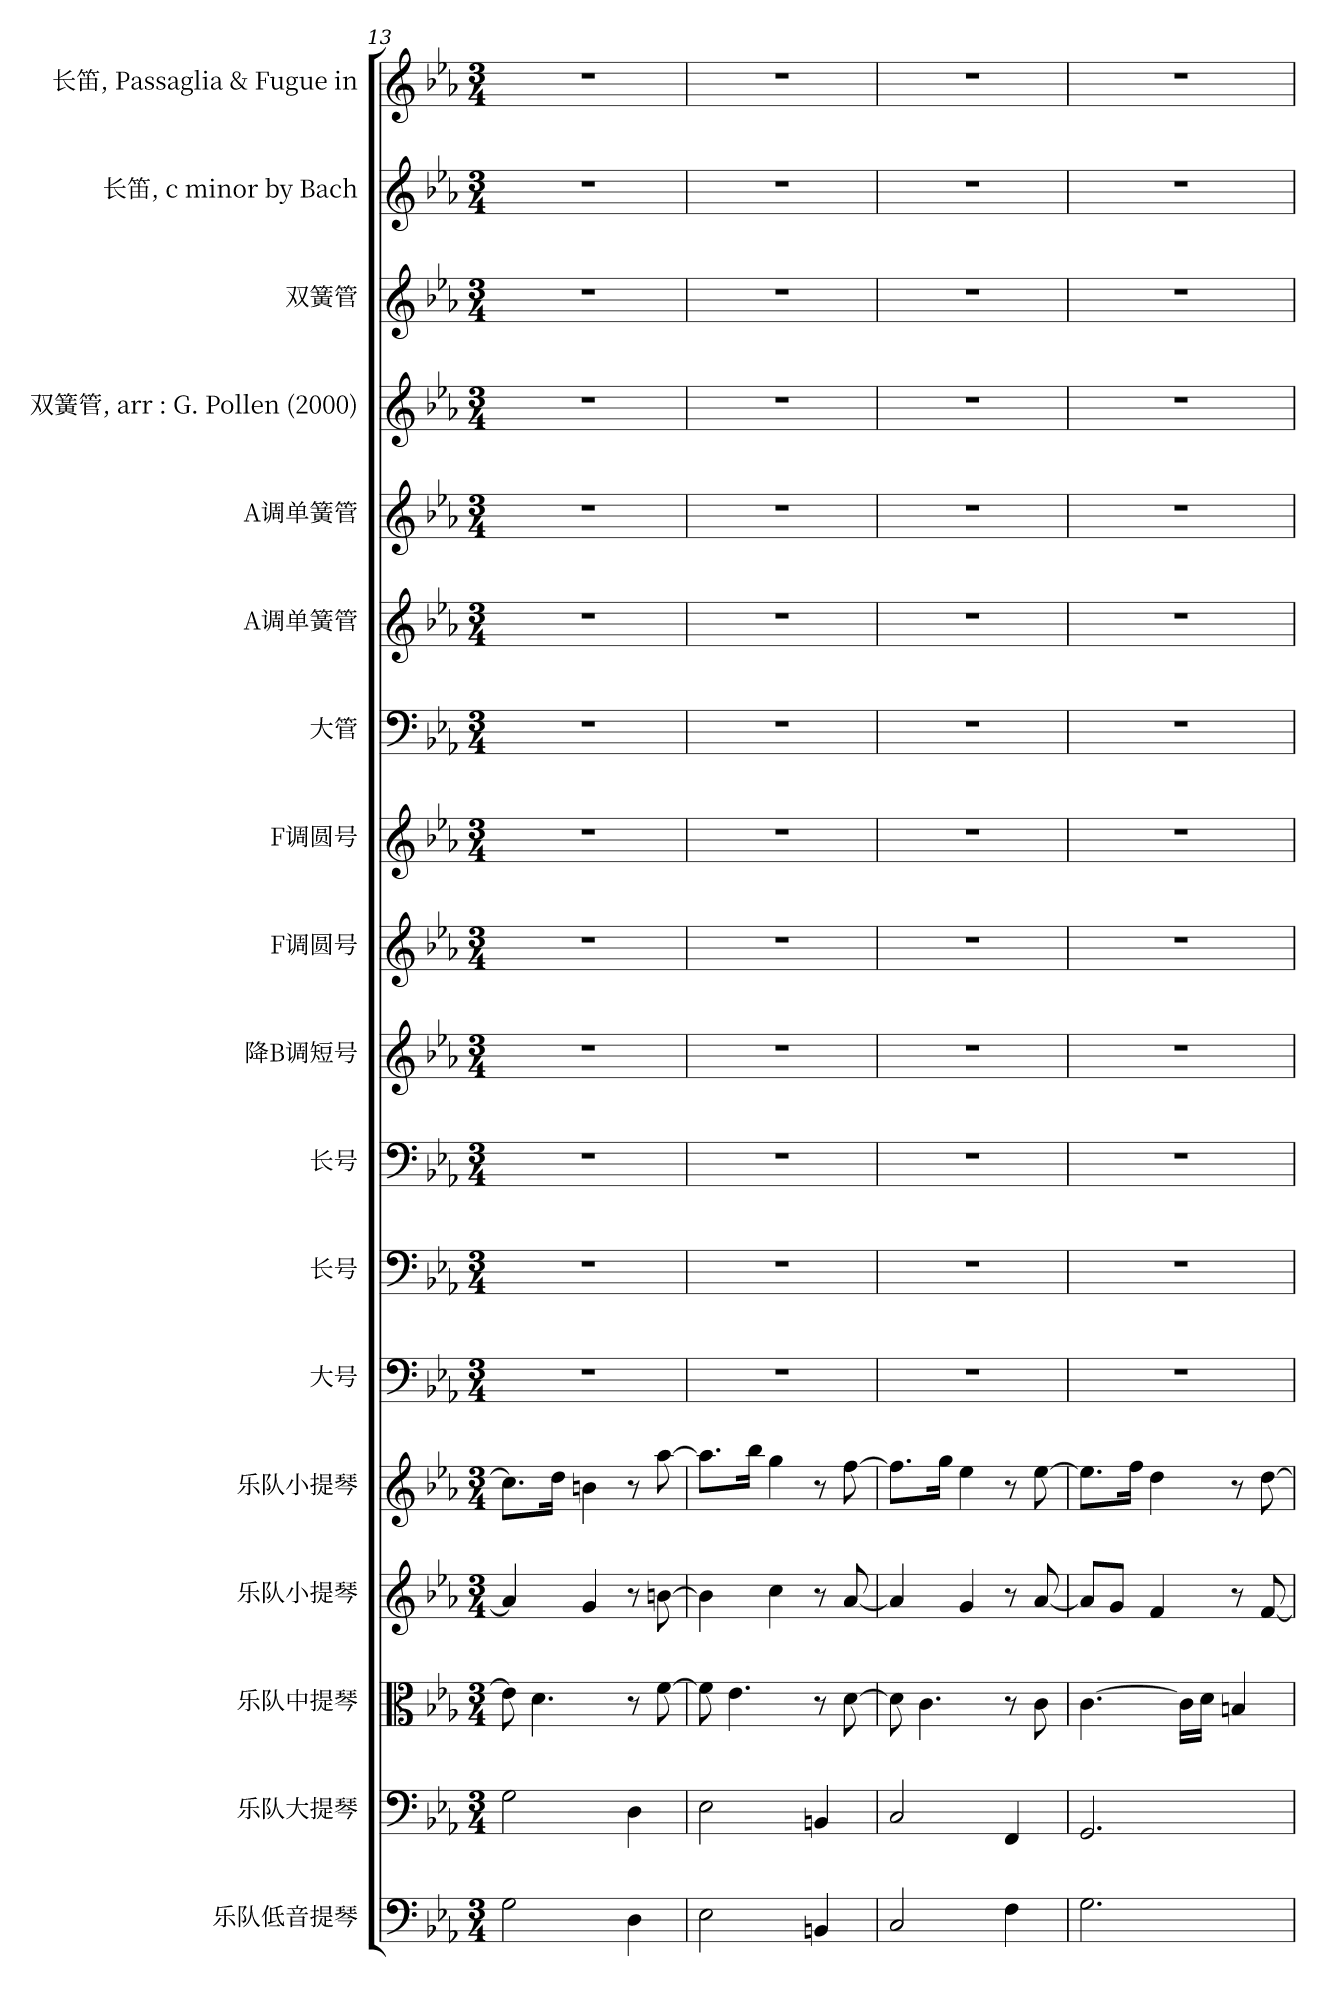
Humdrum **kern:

**kern	**kern	**kern	**kern	**kern	**kern	**kern	**kern	**kern	**kern	**kern	**kern	**kern	**kern	**kern	**kern	**kern	**kern
*part18	*part17	*part16	*part15	*part14	*part13	*part12	*part11	*part10	*part9	*part8	*part7	*part6	*part5	*part4	*part3	*part2	*part1
*staff18	*staff17	*staff16	*staff15	*staff14	*staff13	*staff12	*staff11	*staff10	*staff9	*staff8	*staff7	*staff6	*staff5	*staff4	*staff3	*staff2	*staff1
*I"乐队低音提琴	*I"乐队大提琴	*I"乐队中提琴	*I"乐队小提琴	*I"乐队小提琴	*I"大号	*I"长号	*I"长号	*I"降B调短号	*I"F调圆号	*I"F调圆号	*I"大管	*I"A调单簧管	*I"A调单簧管	*I"双簧管, arr :  G. Pollen (2000)	*I"双簧管	*I"长笛, c minor by Bach	*I"长笛, Passaglia &amp; Fugue in
*clefF4	*clefF4	*clefC3	*clefG2	*clefG2	*clefF4	*clefF4	*clefF4	*clefG2	*clefG2	*clefG2	*clefF4	*clefG2	*clefG2	*clefG2	*clefG2	*clefG2	*clefG2
*ITrd7c12	*	*	*	*	*	*	*	*ITrd1c2	*ITrd4c7	*ITrd4c7	*	*ITrd2c3	*ITrd2c3	*	*	*	*
*k[b-e-a-]	*k[b-e-a-]	*k[b-e-a-]	*k[b-e-a-]	*k[b-e-a-]	*k[b-e-a-]	*k[b-e-a-]	*k[b-e-a-]	*k[b-e-a-d-g-]	*k[b-e-a-d-]	*k[b-e-a-d-]	*k[b-e-a-]	*k[]	*k[]	*k[b-e-a-]	*k[b-e-a-]	*k[b-e-a-]	*k[b-e-a-]
*M3/4	*M3/4	*M3/4	*M3/4	*M3/4	*M3/4	*M3/4	*M3/4	*M3/4	*M3/4	*M3/4	*M3/4	*M3/4	*M3/4	*M3/4	*M3/4	*M3/4	*M3/4
=13	=13	=13	=13	=13	=13	=13	=13	=13	=13	=13	=13	=13	=13	=13	=13	=13	=13
2GG\	2G\	8e-\]	4a-/]	8.cc\L]	2.r	2.r	2.r	2.r	2.r	2.r	2.r	2.r	2.r	2.r	2.r	2.r	2.r
.	.	4.d\	.	.	.	.	.	.	.	.	.	.	.	.	.	.	.
.	.	.	.	16dd\Jk	.	.	.	.	.	.	.	.	.	.	.	.	.
.	.	.	4g/	4bn\	.	.	.	.	.	.	.	.	.	.	.	.	.
4DD\	4D\	8r	8r	8r	.	.	.	.	.	.	.	.	.	.	.	.	.
.	.	[8f\	[8bn\	[8aa-\	.	.	.	.	.	.	.	.	.	.	.	.	.
=14	=14	=14	=14	=14	=14	=14	=14	=14	=14	=14	=14	=14	=14	=14	=14	=14	=14
2EE-\	2E-\	8f\]	4b\]	8.aa-\L]	2.r	2.r	2.r	2.r	2.r	2.r	2.r	2.r	2.r	2.r	2.r	2.r	2.r
.	.	4.e-\	.	.	.	.	.	.	.	.	.	.	.	.	.	.	.
.	.	.	.	16bb-\Jk	.	.	.	.	.	.	.	.	.	.	.	.	.
.	.	.	4cc\	4gg\	.	.	.	.	.	.	.	.	.	.	.	.	.
4BBBn/	4BBn/	8r	8r	8r	.	.	.	.	.	.	.	.	.	.	.	.	.
.	.	[8d\	[8a-/	[8ff\	.	.	.	.	.	.	.	.	.	.	.	.	.
!!LO:PB:g=z
=15	=15	=15	=15	=15	=15	=15	=15	=15	=15	=15	=15	=15	=15	=15	=15	=15	=15
2CC/	2C/	8d\]	4a-/]	8.ff\L]	2.r	2.r	2.r	2.r	2.r	2.r	2.r	2.r	2.r	2.r	2.r	2.r	2.r
.	.	4.c\	.	.	.	.	.	.	.	.	.	.	.	.	.	.	.
.	.	.	.	16gg\Jk	.	.	.	.	.	.	.	.	.	.	.	.	.
.	.	.	4g/	4ee-\	.	.	.	.	.	.	.	.	.	.	.	.	.
4FF\	4FF/	8r	8r	8r	.	.	.	.	.	.	.	.	.	.	.	.	.
.	.	8c\	[8a-/	[8ee-\	.	.	.	.	.	.	.	.	.	.	.	.	.
=16	=16	=16	=16	=16	=16	=16	=16	=16	=16	=16	=16	=16	=16	=16	=16	=16	=16
2.GG\	2.GG/	[4.c\	8a-/L]	8.ee-\L]	2.r	2.r	2.r	2.r	2.r	2.r	2.r	2.r	2.r	2.r	2.r	2.r	2.r
.	.	.	8g/J	.	.	.	.	.	.	.	.	.	.	.	.	.	.
.	.	.	.	16ff\Jk	.	.	.	.	.	.	.	.	.	.	.	.	.
.	.	.	4f/	4dd\	.	.	.	.	.	.	.	.	.	.	.	.	.
.	.	16c\LL]	.	.	.	.	.	.	.	.	.	.	.	.	.	.	.
.	.	16d\JJ	.	.	.	.	.	.	.	.	.	.	.	.	.	.	.
.	.	4Bn/	8r	8r	.	.	.	.	.	.	.	.	.	.	.	.	.
.	.	.	[8f/	[8dd\	.	.	.	.	.	.	.	.	.	.	.	.	.
=	=	=	=	=	=	=	=	=	=	=	=	=	=	=	=	=	=
*-	*-	*-	*-	*-	*-	*-	*-	*-	*-	*-	*-	*-	*-	*-	*-	*-	*-
